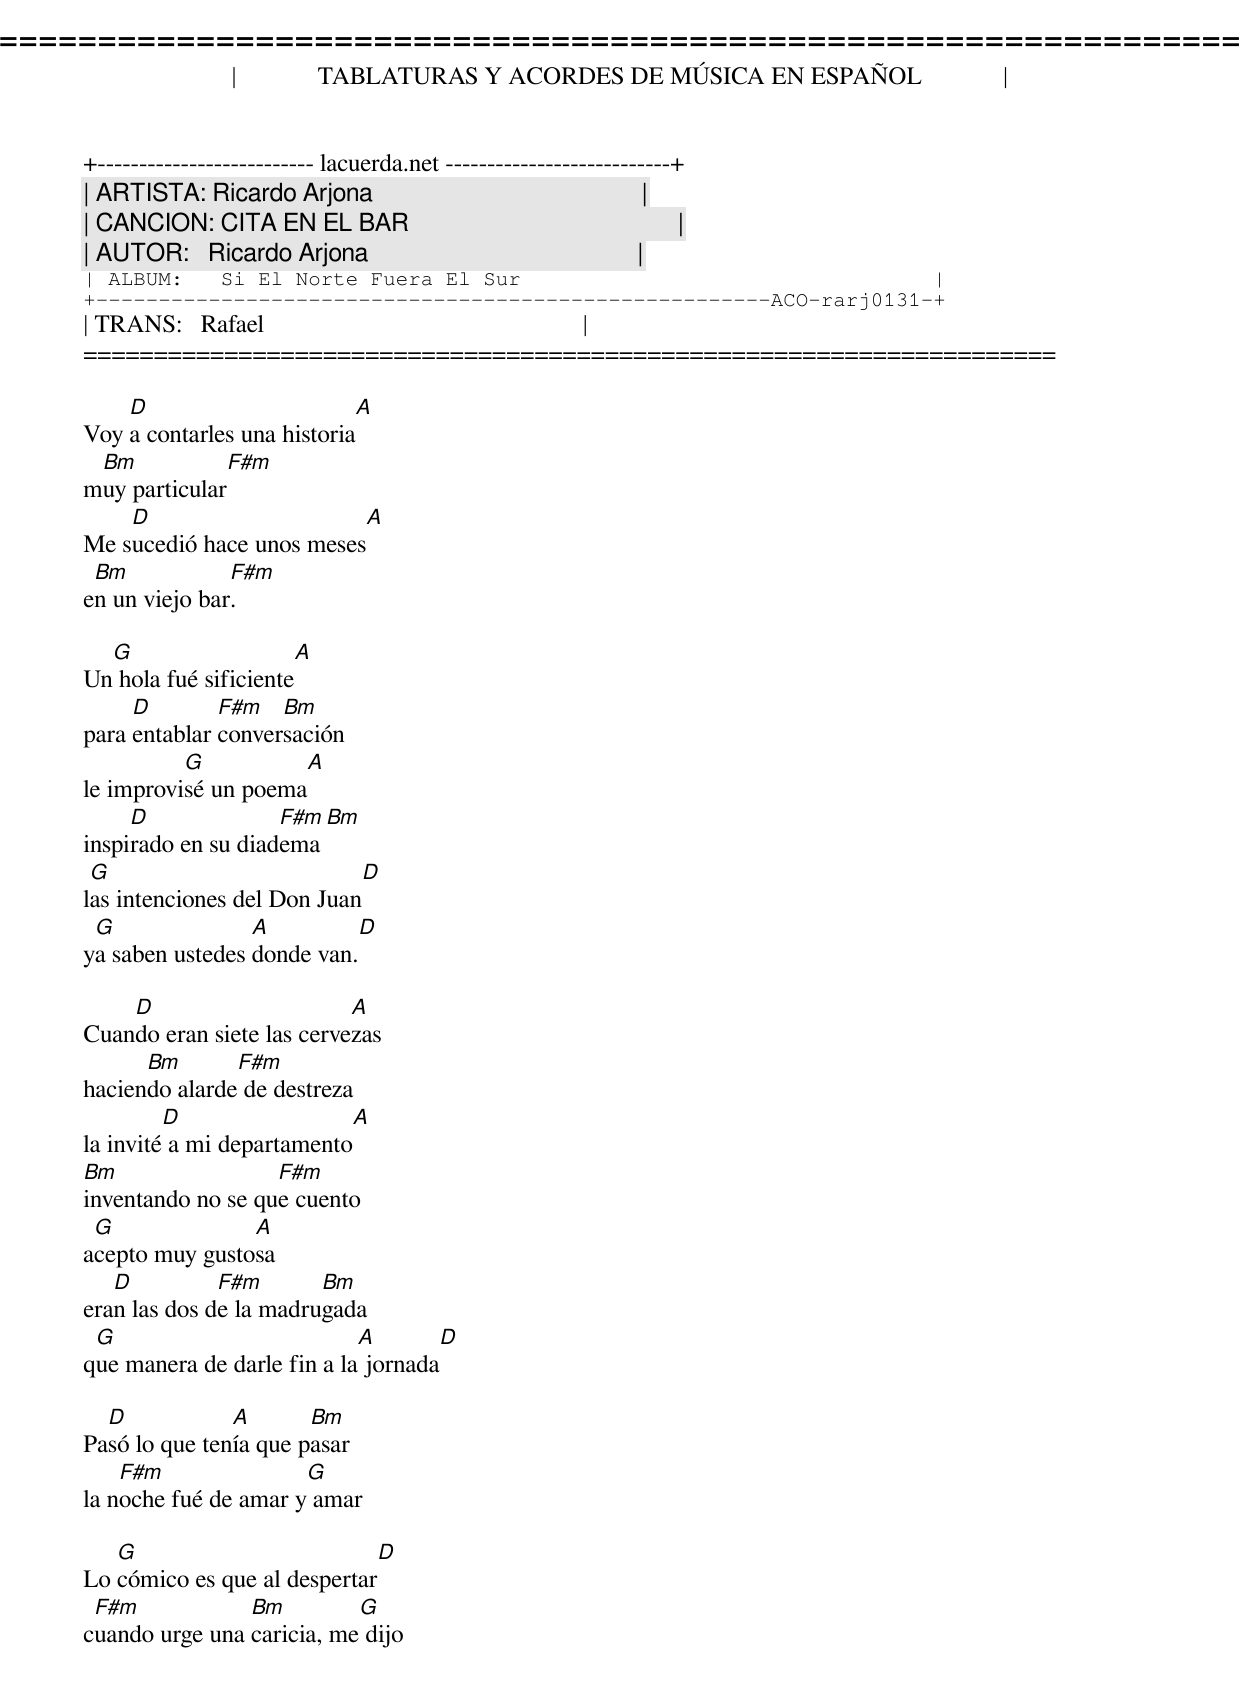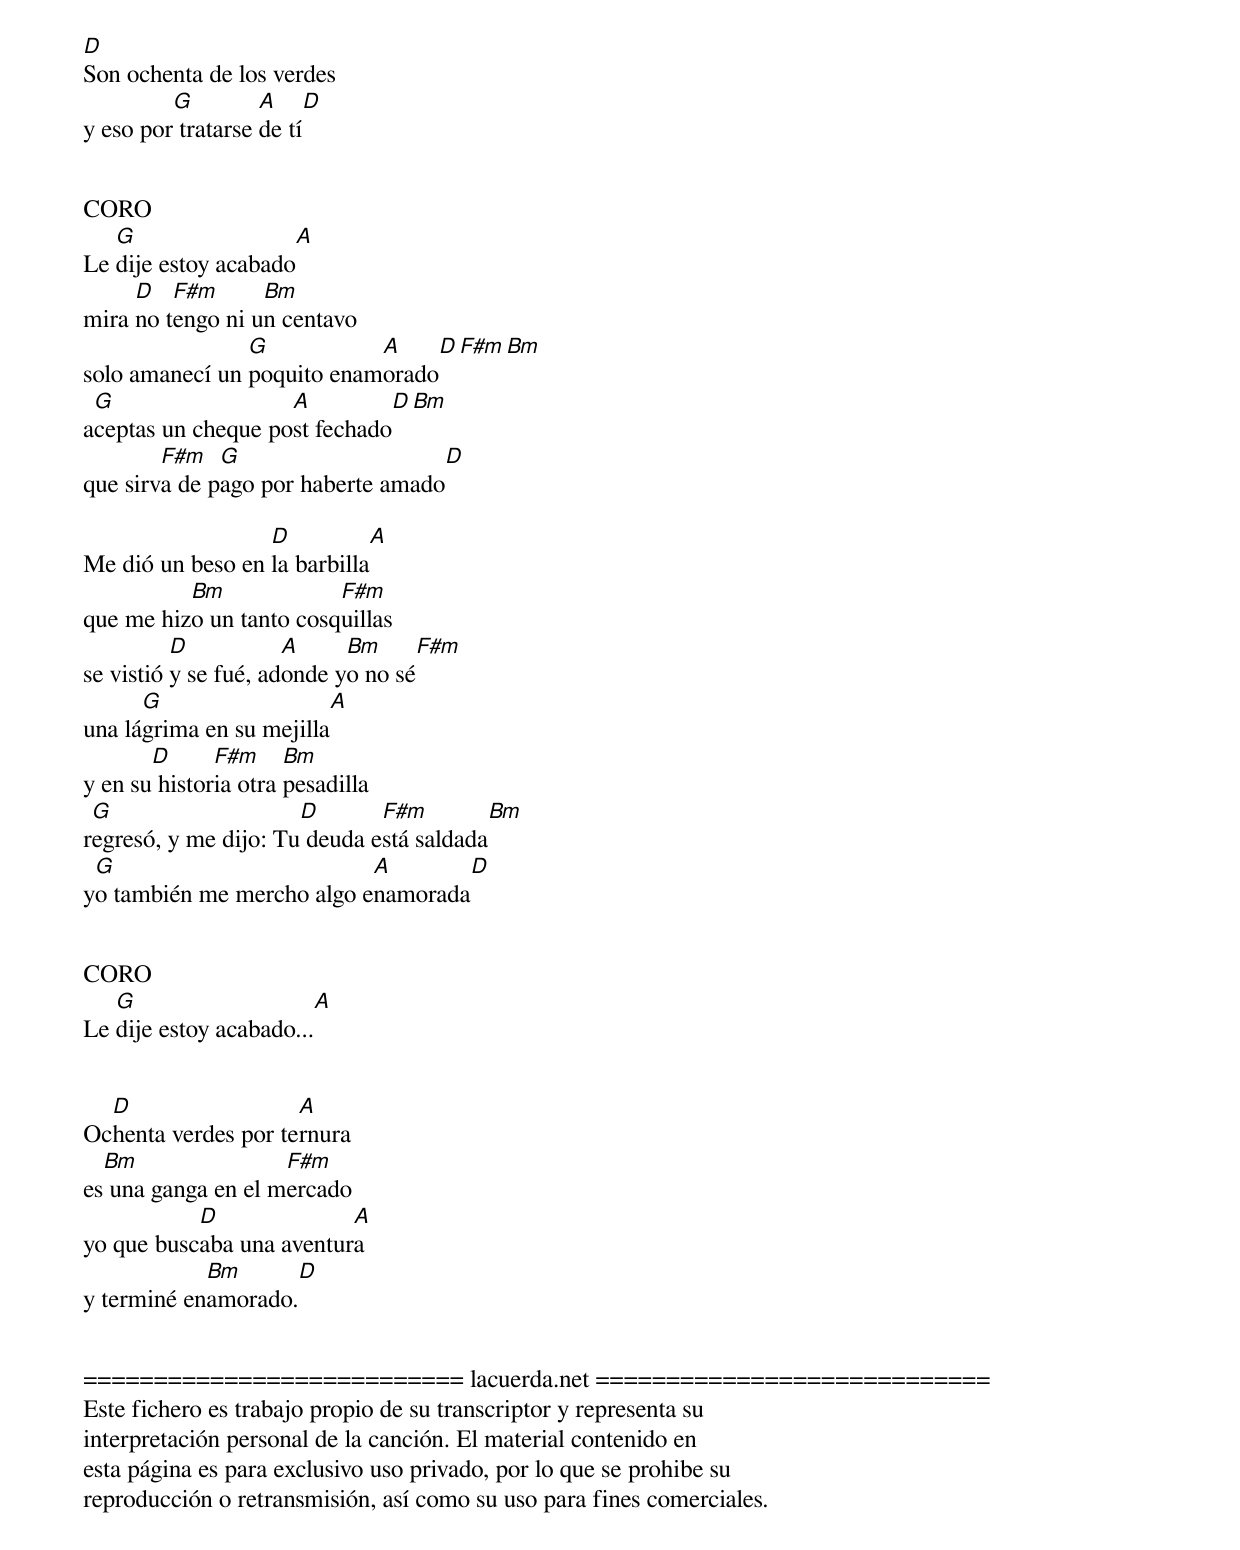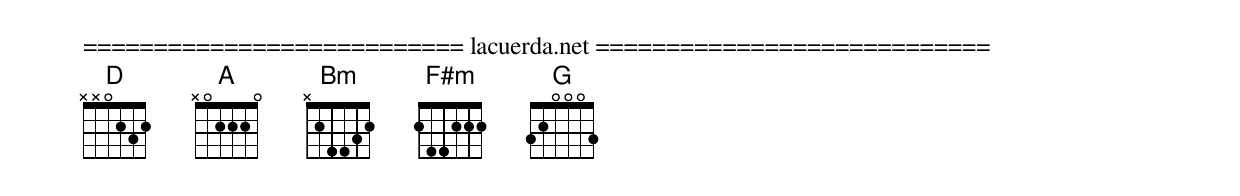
=====================================================================
|             TABLATURAS Y ACORDES DE MÚSICA EN ESPAÑOL             |
+-------------------------- lacuerda.net ---------------------------+
| ARTISTA: Ricardo Arjona                                           |
| CANCION: CITA EN EL BAR                                           |
| AUTOR:   Ricardo Arjona                                           |
| ALBUM:   Si El Norte Fuera El Sur                                 |
+------------------------------------------------------ACO-rarj0131-+
| TRANS:   Rafael                                                   |
=====================================================================

    D                             A
Voy a contarles una historia
 Bm              F#m
muy particular
    D                             A
Me sucedió hace unos meses
 Bm            F#m
en un viejo bar.

  G                    A
Un hola fué sificiente
     D        F#m   Bm
para entablar conversación
          G                 A
le improvisé un poema
     D              F#m     Bm
inspirado en su diadema
 G                                  D
las intenciones del Don Juan
 G               A                D
ya saben ustedes donde van.

    D                      A
Cuando eran siete las cervezas
      Bm       F#m
haciendo alarde de destreza
         D                    A
la invité a mi departamento
Bm                 F#m
inventando no se que cuento
 G              A
acepto muy gustosa
   D          F#m       Bm
eran las dos de la madrugada
 G                          A              D
que manera de darle fin a la jornada

  D            A       Bm
Pasó lo que tenía que pasar
    F#m               G
la noche fué de amar y amar

   G                         D
Lo cómico es que al despertar
 F#m            Bm         G
cuando urge una caricia, me dijo
D
Son ochenta de los verdes
         G         A         D
y eso por tratarse de tí


CORO
   G                      A
Le dije estoy acabado
     D   F#m      Bm
mira no tengo ni un centavo
                G           A     D    F#m     Bm
solo amanecí un poquito enamorado
 G                  A                    D      Bm
aceptas un cheque post fechado
        F#m   G                    D
que sirva de pago por haberte amado

                  D              A
Me dió un beso en la barbilla
          Bm             F#m
que me hizo un tanto cosquillas
          D           A     Bm            F#m
se vistió y se fué, adonde yo no sé
      G                        A
una lágrima en su mejilla
       D      F#m     Bm
y en su historia otra pesadilla
 G                    D       F#m                 Bm
regresó, y me dijo: Tu deuda está saldada
 G                         A                      D
yo también me mercho algo enamorada


CORO
   G                     A
Le dije estoy acabado...


  D                  A
Ochenta verdes por ternura
  Bm                F#m
es una ganga en el mercado
           D              A
yo que buscaba una aventura
            Bm             D
y terminé enamorado.


=========================== lacuerda.net ============================
Este fichero es trabajo propio de su transcriptor y representa su
interpretación personal de la canción. El material contenido en
esta página es para exclusivo uso privado, por lo que se prohibe su
reproducción o retransmisión, así como su uso para fines comerciales.
=========================== lacuerda.net ============================
